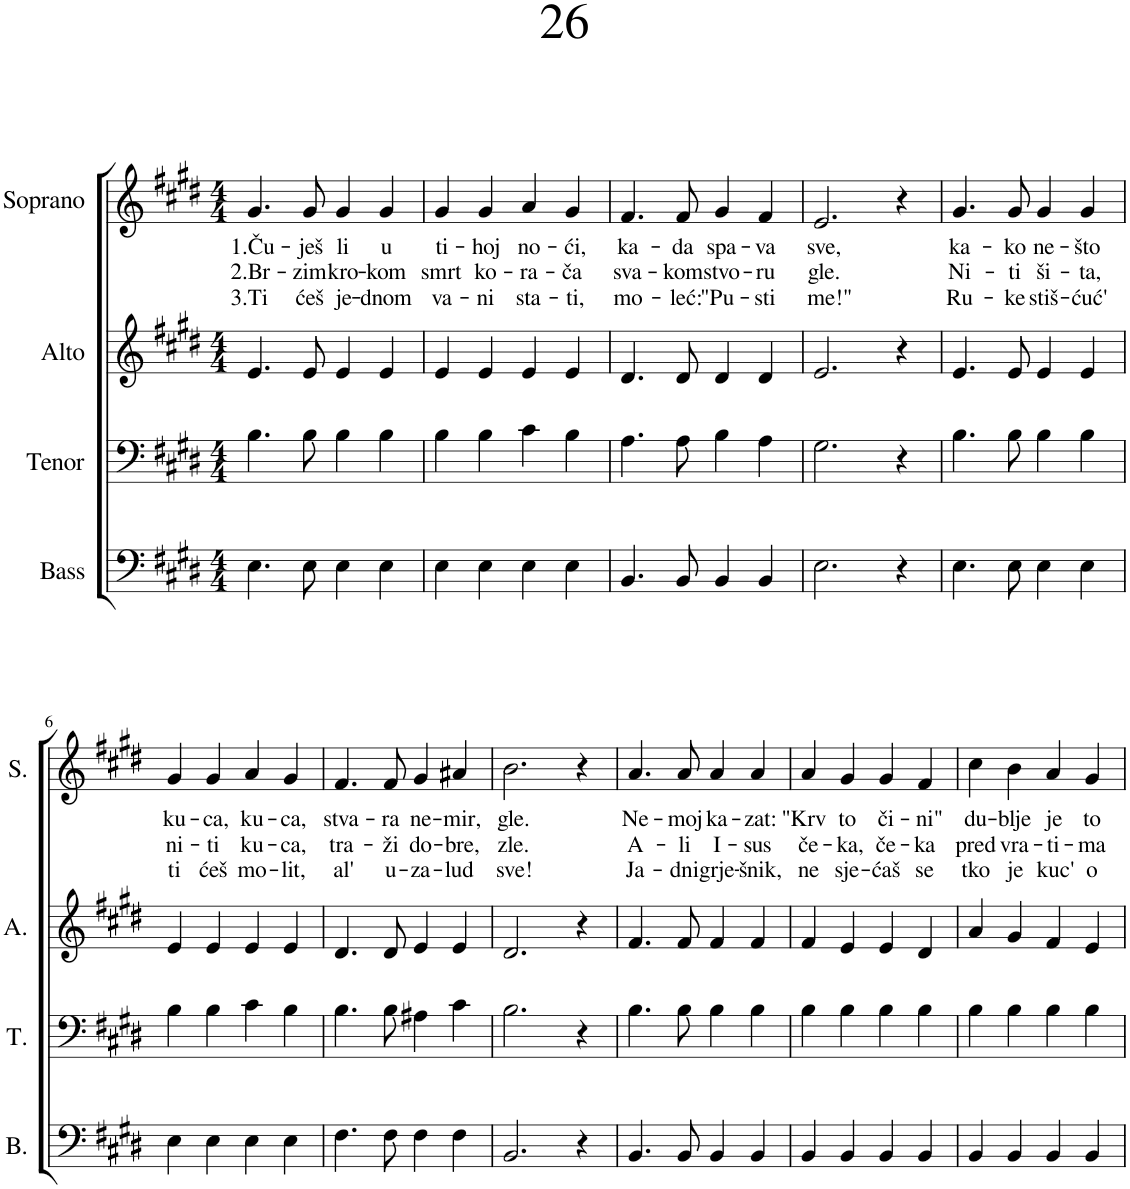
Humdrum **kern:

**kern	**kern	**kern	**kern	**text	**text	**text
*part4	*part3	*part2	*part1	*part1	*part1	*part1
*staff4	*staff3	*staff2	*staff1	*staff1	*staff1	*staff1
*I"Bass	*I"Tenor	*I"Alto	*I"Soprano	*	*	*
*I'B.	*I'T.	*I'A.	*I'S.	*	*	*
*clefF4	*clefF4	*clefG2	*clefG2	*	*	*
*k[f#c#g#d#]	*k[f#c#g#d#]	*k[f#c#g#d#]	*k[f#c#g#d#]	*	*	*
*M4/4	*M4/4	*M4/4	*M4/4	*	*	*
=1	=1	=1	=1	=1	=1	=1
!	!	!	!	!LO:LY:b	!LO:LY:b	!LO:LY:b
4.E\	4.B\	4.e/	4.g#/	1.Ču-	2.Br-	3.Ti
!	!	!	!	!LO:LY:b	!LO:LY:b	!LO:LY:b
8E\	8B\	8e/	8g#/	-ješ	-zim	ćeš
!	!	!	!	!LO:LY:b	!LO:LY:b	!LO:LY:b
4E\	4B\	4e/	4g#/	li	kro-	je-
!	!	!	!	!LO:LY:b	!LO:LY:b	!LO:LY:b
4E\	4B\	4e/	4g#/	u	-kom	-dnom
=2	=2	=2	=2	=2	=2	=2
!	!	!	!	!LO:LY:b	!LO:LY:b	!LO:LY:b
4E\	4B\	4e/	4g#/	ti-	smrt	va-
!	!	!	!	!LO:LY:b	!LO:LY:b	!LO:LY:b
4E\	4B\	4e/	4g#/	-hoj	ko-	-ni
!	!	!	!	!LO:LY:b	!LO:LY:b	!LO:LY:b
4E\	4c#\	4e/	4a/	no-	-ra-	sta-
!	!	!	!	!LO:LY:b	!LO:LY:b	!LO:LY:b
4E\	4B\	4e/	4g#/	-ći,	-ča	-ti,
=3	=3	=3	=3	=3	=3	=3
!	!	!	!	!LO:LY:b	!LO:LY:b	!LO:LY:b
4.BB/	4.A\	4.d#/	4.f#/	ka-	sva-	mo-
!	!	!	!	!LO:LY:b	!LO:LY:b	!LO:LY:b
8BB/	8A\	8d#/	8f#/	-da	-kom	-leć:
!	!	!	!	!LO:LY:b	!LO:LY:b	!LO:LY:b
4BB/	4B\	4d#/	4g#/	spa-	stvo-	"Pu-
!	!	!	!	!LO:LY:b	!LO:LY:b	!LO:LY:b
4BB/	4A\	4d#/	4f#/	-va	-ru	-sti
=4	=4	=4	=4	=4	=4	=4
!	!	!	!	!LO:LY:b	!LO:LY:b	!LO:LY:b
2.E\	2.G#\	2.e/	2.e/	sve,	gle.	me!"
4r	4r	4r	4r	.	.	.
=5	=5	=5	=5	=5	=5	=5
!	!	!	!	!LO:LY:b	!LO:LY:b	!LO:LY:b
4.E\	4.B\	4.e/	4.g#/	ka-	Ni-	Ru-
!	!	!	!	!LO:LY:b	!LO:LY:b	!LO:LY:b
8E\	8B\	8e/	8g#/	-ko	-ti	-ke
!	!	!	!	!LO:LY:b	!LO:LY:b	!LO:LY:b
4E\	4B\	4e/	4g#/	ne-	ši-	stiš-
!	!	!	!	!LO:LY:b	!LO:LY:b	!LO:LY:b
4E\	4B\	4e/	4g#/	-što	-ta,	-ćuć'
!!LO:LB:g=z
=6	=6	=6	=6	=6	=6	=6
!	!	!	!	!LO:LY:b	!LO:LY:b	!LO:LY:b
4E\	4B\	4e/	4g#/	ku-	ni-	ti
!	!	!	!	!LO:LY:b	!LO:LY:b	!LO:LY:b
4E\	4B\	4e/	4g#/	-ca,	-ti	ćeš
!	!	!	!	!LO:LY:b	!LO:LY:b	!LO:LY:b
4E\	4c#\	4e/	4a/	ku-	ku-	mo-
!	!	!	!	!LO:LY:b	!LO:LY:b	!LO:LY:b
4E\	4B\	4e/	4g#/	-ca,	-ca,	-lit,
=7	=7	=7	=7	=7	=7	=7
!	!	!	!	!LO:LY:b	!LO:LY:b	!LO:LY:b
4.F#\	4.B\	4.d#/	4.f#/	stva-	tra-	al'
!	!	!	!	!LO:LY:b	!LO:LY:b	!LO:LY:b
8F#\	8B\	8d#/	8f#/	-ra	-ži	u-
!	!	!	!	!LO:LY:b	!LO:LY:b	!LO:LY:b
4F#\	4A#X\	4e/	4g#/	ne-	do-	-za-
!	!	!	!	!LO:LY:b	!LO:LY:b	!LO:LY:b
4F#\	4c#\	4e/	4a#X/	-mir,	-bre,	-lud
=8	=8	=8	=8	=8	=8	=8
!	!	!	!	!LO:LY:b	!LO:LY:b	!LO:LY:b
2.BB/	2.B\	2.d#/	2.b\	gle.	zle.	sve!
4r	4r	4r	4r	.	.	.
=9	=9	=9	=9	=9	=9	=9
!	!	!	!	!LO:LY:b	!LO:LY:b	!LO:LY:b
4.BB/	4.B\	4.f#/	4.a/	Ne-	A-	Ja-
!	!	!	!	!LO:LY:b	!LO:LY:b	!LO:LY:b
8BB/	8B\	8f#/	8a/	-moj	-li	-dni
!	!	!	!	!LO:LY:b	!LO:LY:b	!LO:LY:b
4BB/	4B\	4f#/	4a/	ka-	I-	grje-
!	!	!	!	!LO:LY:b	!LO:LY:b	!LO:LY:b
4BB/	4B\	4f#/	4a/	-zat:	-sus	-šnik,
=10	=10	=10	=10	=10	=10	=10
!	!	!	!	!LO:LY:b	!LO:LY:b	!LO:LY:b
4BB/	4B\	4f#/	4a/	"Krv	če-	ne
!	!	!	!	!LO:LY:b	!LO:LY:b	!LO:LY:b
4BB/	4B\	4e/	4g#/	to	-ka,	sje-
!	!	!	!	!LO:LY:b	!LO:LY:b	!LO:LY:b
4BB/	4B\	4e/	4g#/	či-	če-	-ćaš
!	!	!	!	!LO:LY:b	!LO:LY:b	!LO:LY:b
4BB/	4B\	4d#/	4f#/	-ni"	-ka	se
=11	=11	=11	=11	=11	=11	=11
!	!	!	!	!LO:LY:b	!LO:LY:b	!LO:LY:b
4BB/	4B\	4a/	4cc#\	du-	pred	tko
!	!	!	!	!LO:LY:b	!LO:LY:b	!LO:LY:b
4BB/	4B\	4g#/	4b\	-blje	vra-	je
!	!	!	!	!LO:LY:b	!LO:LY:b	!LO:LY:b
4BB/	4B\	4f#/	4a/	je	-ti-	kuc'
!	!	!	!	!LO:LY:b	!LO:LY:b	!LO:LY:b
4BB/	4B\	4e/	4g#/	to	-ma	o
=	=	=	=	=	=	=
*-	*-	*-	*-	*-	*-	*-
